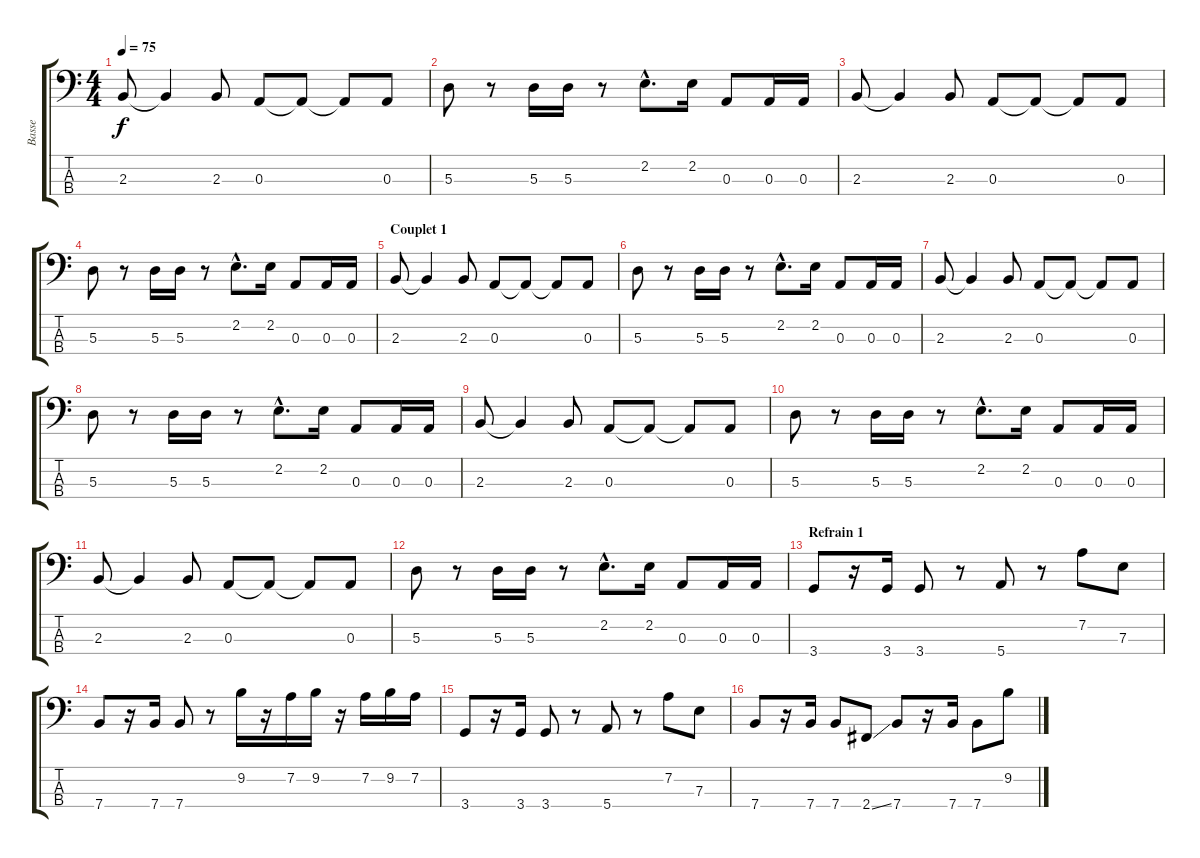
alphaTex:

\track ("Basse" "Basse") {instrument electricbassfinger}
\staff {score tabs}
\tuning (G2 D2 A1 E1) {hide}
\ts (4 4)
\tempo 75
\clef f4
\ks c
2.3.8{dy f} 2.3{t}.4 2.3.8 0.3.8 0.3{t}.8 0.3{t}.8 0.3.8 |
5.3.8 r.8 5.3.16 5.3.16 r.8 2.2{hac}.8{d} 2.2.16 0.3.8 0.3.16 0.3.16 |
2.3.8 2.3{t}.4 2.3.8 0.3.8 0.3{t}.8 0.3{t}.8 0.3.8 |
5.3.8 r.8 5.3.16 5.3.16 r.8 2.2{hac}.8{d} 2.2.16 0.3.8 0.3.16 0.3.16 |
\section ("" "Couplet 1")
2.3.8 2.3{t}.4 2.3.8 0.3.8 0.3{t}.8 0.3{t}.8 0.3.8 |
5.3.8 r.8 5.3.16 5.3.16 r.8 2.2{hac}.8{d} 2.2.16 0.3.8 0.3.16 0.3.16 |
2.3.8 2.3{t}.4 2.3.8 0.3.8 0.3{t}.8 0.3{t}.8 0.3.8 |
5.3.8 r.8 5.3.16 5.3.16 r.8 2.2{hac}.8{d} 2.2.16 0.3.8 0.3.16 0.3.16 |
2.3.8 2.3{t}.4 2.3.8 0.3.8 0.3{t}.8 0.3{t}.8 0.3.8 |
5.3.8 r.8 5.3.16 5.3.16 r.8 2.2{hac}.8{d} 2.2.16 0.3.8 0.3.16 0.3.16 |
2.3.8 2.3{t}.4 2.3.8 0.3.8 0.3{t}.8 0.3{t}.8 0.3.8 |
5.3.8 r.8 5.3.16 5.3.16 r.8 2.2{hac}.8{d} 2.2.16 0.3.8 0.3.16 0.3.16 |
\section ("" "Refrain 1")
3.4.8 r.16 3.4.16 3.4.8 r.8 5.4.8 r.8 7.2.8 7.3.8 |
7.4.8 r.16 7.4.16 7.4.8 r.8 9.2.16 r.16 7.2.16 9.2.16 r.16 7.2.16 9.2.16 7.2.16 |
3.4.8 r.16 3.4.16 3.4.8 r.8 5.4.8 r.8 7.2.8 7.3.8 |
7.4.8 r.16 7.4.16 7.4.8 2.4{ss}.8 7.4.8 r.16 7.4.16 7.4.8 9.2.8
